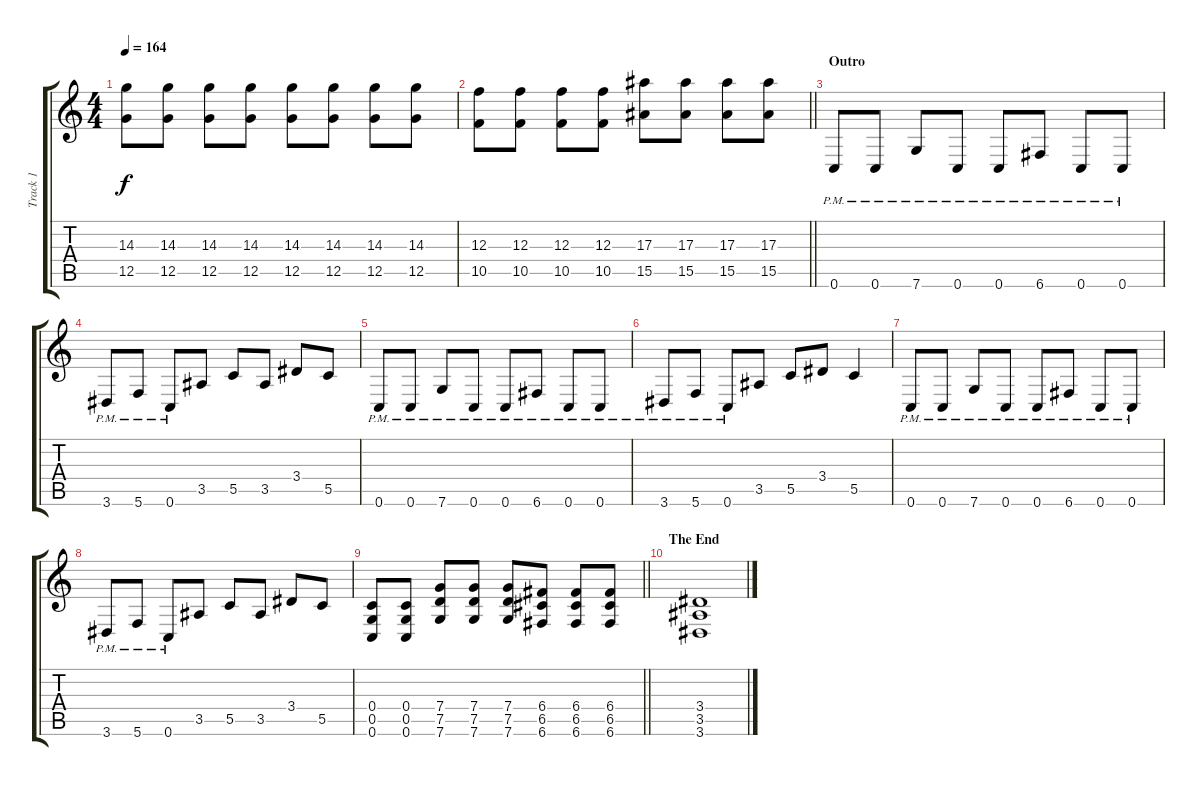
\track ("Track 1" "Track 1") {instrument distortionguitar}
\staff {score tabs}
\tuning (D4 A3 F3 C3 G2 C2) {hide}
\ts (4 4)
\tempo 164
\clef g2
\ks c
(14.3 12.5).8{dy f} (14.3 12.5).8 (14.3 12.5).8 (14.3 12.5).8 (14.3 12.5).8 (14.3 12.5).8 (14.3 12.5).8 (14.3 12.5).8 |
\barLineRight lightlight
(12.3 10.5).8 (12.3 10.5).8 (12.3 10.5).8 (12.3 10.5).8 (17.3 15.5).8 (17.3 15.5).8 (17.3 15.5).8 (17.3 15.5).8 |
\section ("" "Outro")
0.6{pm}.8 0.6{pm}.8 7.6{pm}.8 0.6{pm}.8 0.6{pm}.8 6.6{pm}.8 0.6{pm}.8 0.6{pm}.8 |
3.6{pm}.8 5.6{pm}.8 0.6{pm}.8 3.5.8 5.5.8 3.5.8 3.4.8 5.5.8 |
0.6{pm}.8 0.6{pm}.8 7.6{pm}.8 0.6{pm}.8 0.6{pm}.8 6.6{pm}.8 0.6{pm}.8 0.6{pm}.8 |
3.6{pm}.8 5.6{pm}.8 0.6{pm}.8 3.5.8 5.5.8 3.4.8 5.5.4 |
0.6{pm}.8 0.6{pm}.8 7.6{pm}.8 0.6{pm}.8 0.6{pm}.8 6.6{pm}.8 0.6{pm}.8 0.6{pm}.8 |
3.6{pm}.8 5.6{pm}.8 0.6{pm}.8 3.5.8 5.5.8 3.5.8 3.4.8 5.5.8 |
\barLineRight lightlight
(0.4 0.5 0.6).8 (0.4 0.5 0.6).8 (7.4 7.5 7.6).8 (7.4 7.5 7.6).8 (7.4 7.5 7.6).8 (6.4 6.5 6.6).8 (6.4 6.5 6.6).8 (6.4 6.5 6.6).8 |
\section ("" "The End")
(3.4 3.5 3.6).1
